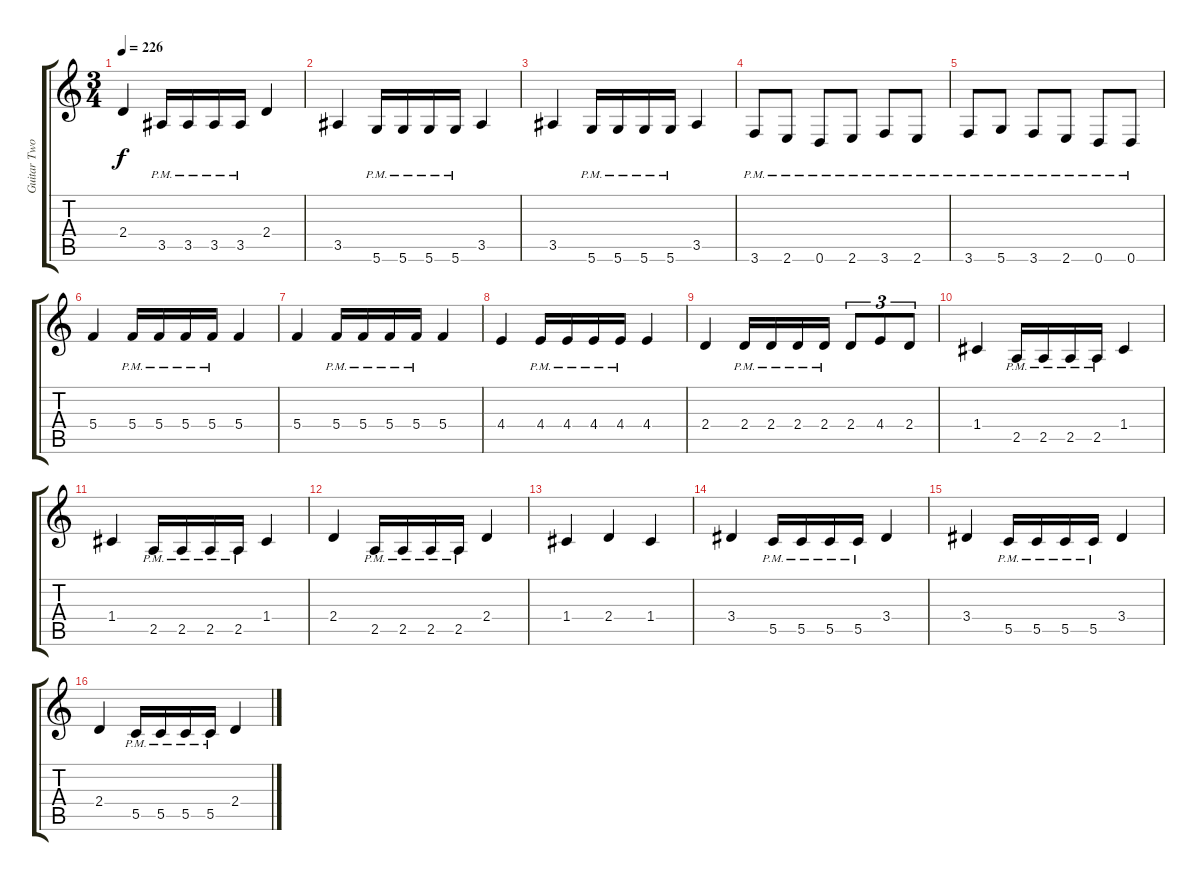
\track ("Guitar Two" "Guitar Two") {instrument distortionguitar}
\staff {score tabs}
\tuning (D4 A3 F3 C3 G2 D2) {hide}
\ts (3 4)
\tempo 226
\clef g2
\ks c
2.4.4{dy f} 3.5{pm}.16 3.5{pm}.16 3.5{pm}.16 3.5{pm}.16 2.4.4 |
3.5.4 5.6{pm}.16 5.6{pm}.16 5.6{pm}.16 5.6{pm}.16 3.5.4 |
3.5.4 5.6{pm}.16 5.6{pm}.16 5.6{pm}.16 5.6{pm}.16 3.5.4 |
3.6{pm}.8 2.6{pm}.8 0.6{pm}.8 2.6{pm}.8 3.6{pm}.8 2.6{pm}.8 |
3.6{pm}.8 5.6{pm}.8 3.6{pm}.8 2.6{pm}.8 0.6{pm}.8 0.6{pm}.8 |
5.4.4 5.4{pm}.16 5.4{pm}.16 5.4{pm}.16 5.4{pm}.16 5.4.4 |
5.4.4 5.4{pm}.16 5.4{pm}.16 5.4{pm}.16 5.4{pm}.16 5.4.4 |
4.4.4 4.4{pm}.16 4.4{pm}.16 4.4{pm}.16 4.4{pm}.16 4.4.4 |
2.4.4 2.4{pm}.16 2.4{pm}.16 2.4{pm}.16 2.4{pm}.16 2.4.8{tu (3 2)} 4.4.8{tu (3 2)} 2.4.8{tu (3 2)} |
1.4.4 2.5{pm}.16 2.5{pm}.16 2.5{pm}.16 2.5{pm}.16 1.4.4 |
1.4.4 2.5{pm}.16 2.5{pm}.16 2.5{pm}.16 2.5{pm}.16 1.4.4 |
2.4.4 2.5{pm}.16 2.5{pm}.16 2.5{pm}.16 2.5{pm}.16 2.4.4 |
1.4.4 2.4.4 1.4.4 |
3.4.4 5.5{pm}.16 5.5{pm}.16 5.5{pm}.16 5.5{pm}.16 3.4.4 |
3.4.4 5.5{pm}.16 5.5{pm}.16 5.5{pm}.16 5.5{pm}.16 3.4.4 |
2.4.4 5.5{pm}.16 5.5{pm}.16 5.5{pm}.16 5.5{pm}.16 2.4.4
